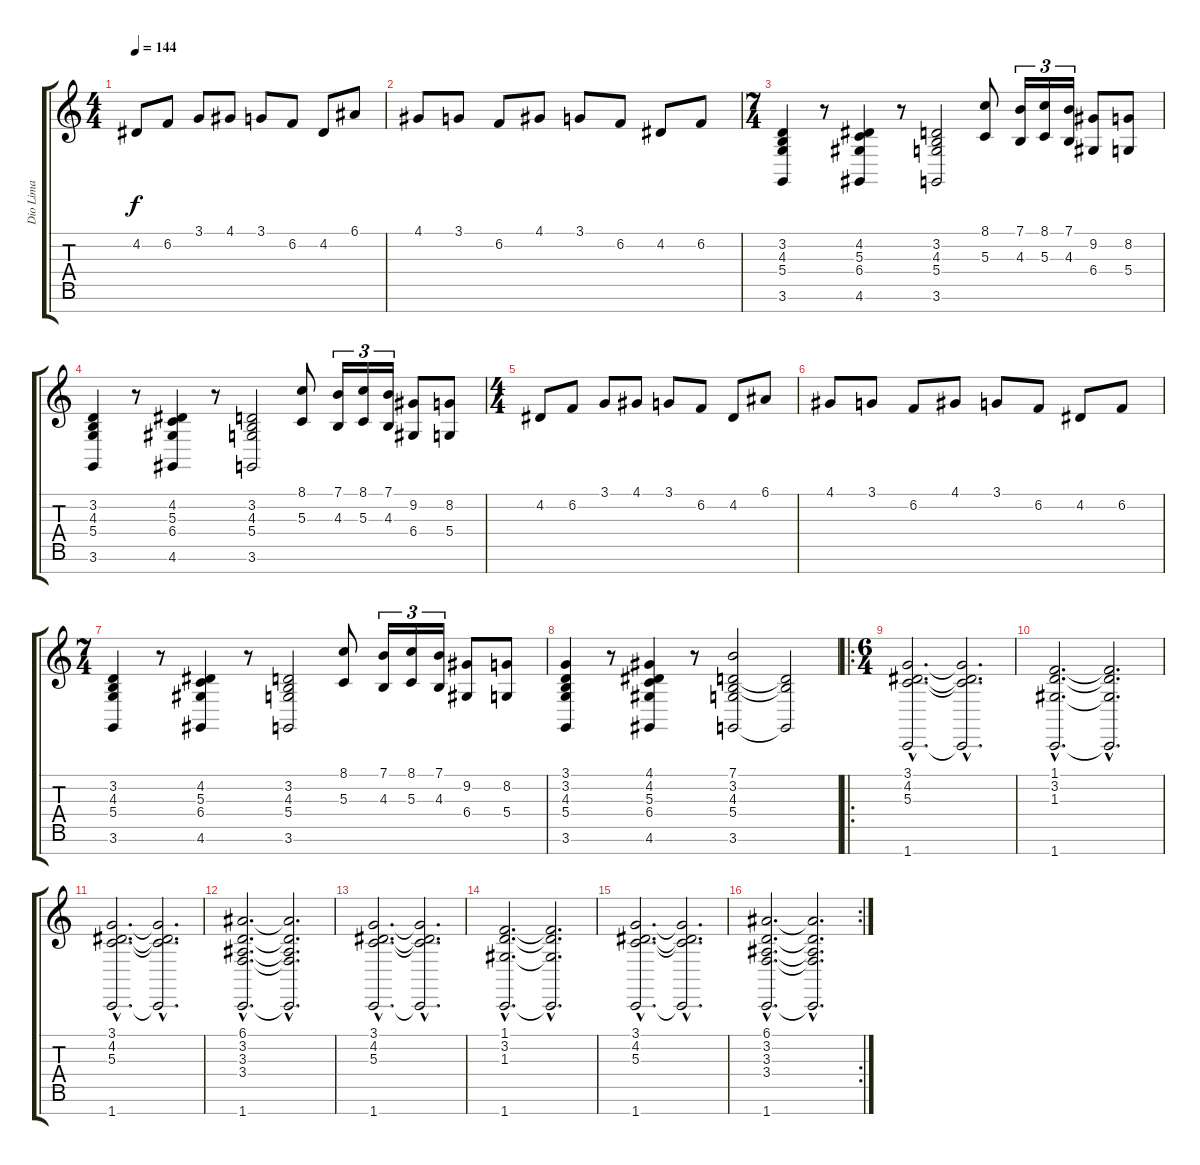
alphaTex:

\track ("Dio Lima" "Dio Lima") {instrument electricpiano1}
\staff {score tabs}
\tuning (E4 B3 G3 D3 A2 E2 B1) {hide}
\ts (4 4)
\tempo 144
\clef g2
\ks c
4.2.8{dy f instrument stringensemble1} 6.2.8 3.1.8 4.1.8 3.1.8 6.2.8 4.2.8 6.1.8 |
4.1.8 3.1.8 6.2.8 4.1.8 3.1.8 6.2.8 4.2.8 6.2.8 |
\ts (7 4)
(3.2 4.3 5.4 3.6).4 r.8 (4.2 5.3 6.4 4.6).4 r.8 (3.2 4.3 5.4 3.6).2 (8.1 5.3).8 (7.1 4.3).16{tu (3 2)} (8.1 5.3).16{tu (3 2)} (7.1 4.3).16{tu (3 2)} (9.2 6.4).8 (8.2 5.4).8 |
(3.2 4.3 5.4 3.6).4 r.8 (4.2 5.3 6.4 4.6).4 r.8 (3.2 4.3 5.4 3.6).2 (8.1 5.3).8 (7.1 4.3).16{tu (3 2)} (8.1 5.3).16{tu (3 2)} (7.1 4.3).16{tu (3 2)} (9.2 6.4).8 (8.2 5.4).8 |
\ts (4 4)
4.2.8{instrument stringensemble1} 6.2.8 3.1.8 4.1.8 3.1.8 6.2.8 4.2.8 6.1.8 |
4.1.8 3.1.8 6.2.8 4.1.8 3.1.8 6.2.8 4.2.8 6.2.8 |
\ts (7 4)
(3.2 4.3 5.4 3.6).4 r.8 (4.2 5.3 6.4 4.6).4 r.8 (3.2 4.3 5.4 3.6).2 (8.1 5.3).8 (7.1 4.3).16{tu (3 2)} (8.1 5.3).16{tu (3 2)} (7.1 4.3).16{tu (3 2)} (9.2 6.4).8 (8.2 5.4).8 |
(3.1 3.2 4.3 5.4 3.6).4 r.8 (4.1 4.2 5.3 6.4 4.6).4 r.8 (7.1 3.2 4.3 5.4 3.6).2 (3.2{t} 4.3{t} 3.6{t}).2 |
\ro
\ts (6 4)
(3.1{hac} 4.2{hac} 5.3{hac} 1.7{hac}).2{d instrument stringensemble2} (3.1{hac t} 4.2{hac t} 5.3{hac t} 1.7{hac t}).2{d} |
(1.1{hac} 3.2{hac} 1.3{hac} 1.7{hac}).2{d} (1.1{hac t} 3.2{hac t} 1.3{hac t} 1.7{hac t}).2{d} |
(3.1{hac} 4.2{hac} 5.3{hac} 1.7{hac}).2{d} (3.1{hac t} 4.2{hac t} 5.3{hac t} 1.7{hac t}).2{d} |
(6.1{hac} 3.2{hac} 3.3{hac} 3.4{hac} 1.7{hac}).2{d} (6.1{hac t} 3.2{hac t} 3.3{hac t} 3.4{hac t} 1.7{hac t}).2{d} |
(3.1{hac} 4.2{hac} 5.3{hac} 1.7{hac}).2{d instrument stringensemble2} (3.1{hac t} 4.2{hac t} 5.3{hac t} 1.7{hac t}).2{d} |
(1.1{hac} 3.2{hac} 1.3{hac} 1.7{hac}).2{d} (1.1{hac t} 3.2{hac t} 1.3{hac t} 1.7{hac t}).2{d} |
(3.1{hac} 4.2{hac} 5.3{hac} 1.7{hac}).2{d} (3.1{hac t} 4.2{hac t} 5.3{hac t} 1.7{hac t}).2{d} |
\rc 2
(6.1{hac} 3.2{hac} 3.3{hac} 3.4{hac} 1.7{hac}).2{d} (6.1{hac t} 3.2{hac t} 3.3{hac t} 3.4{hac t} 1.7{hac t}).2{d}
